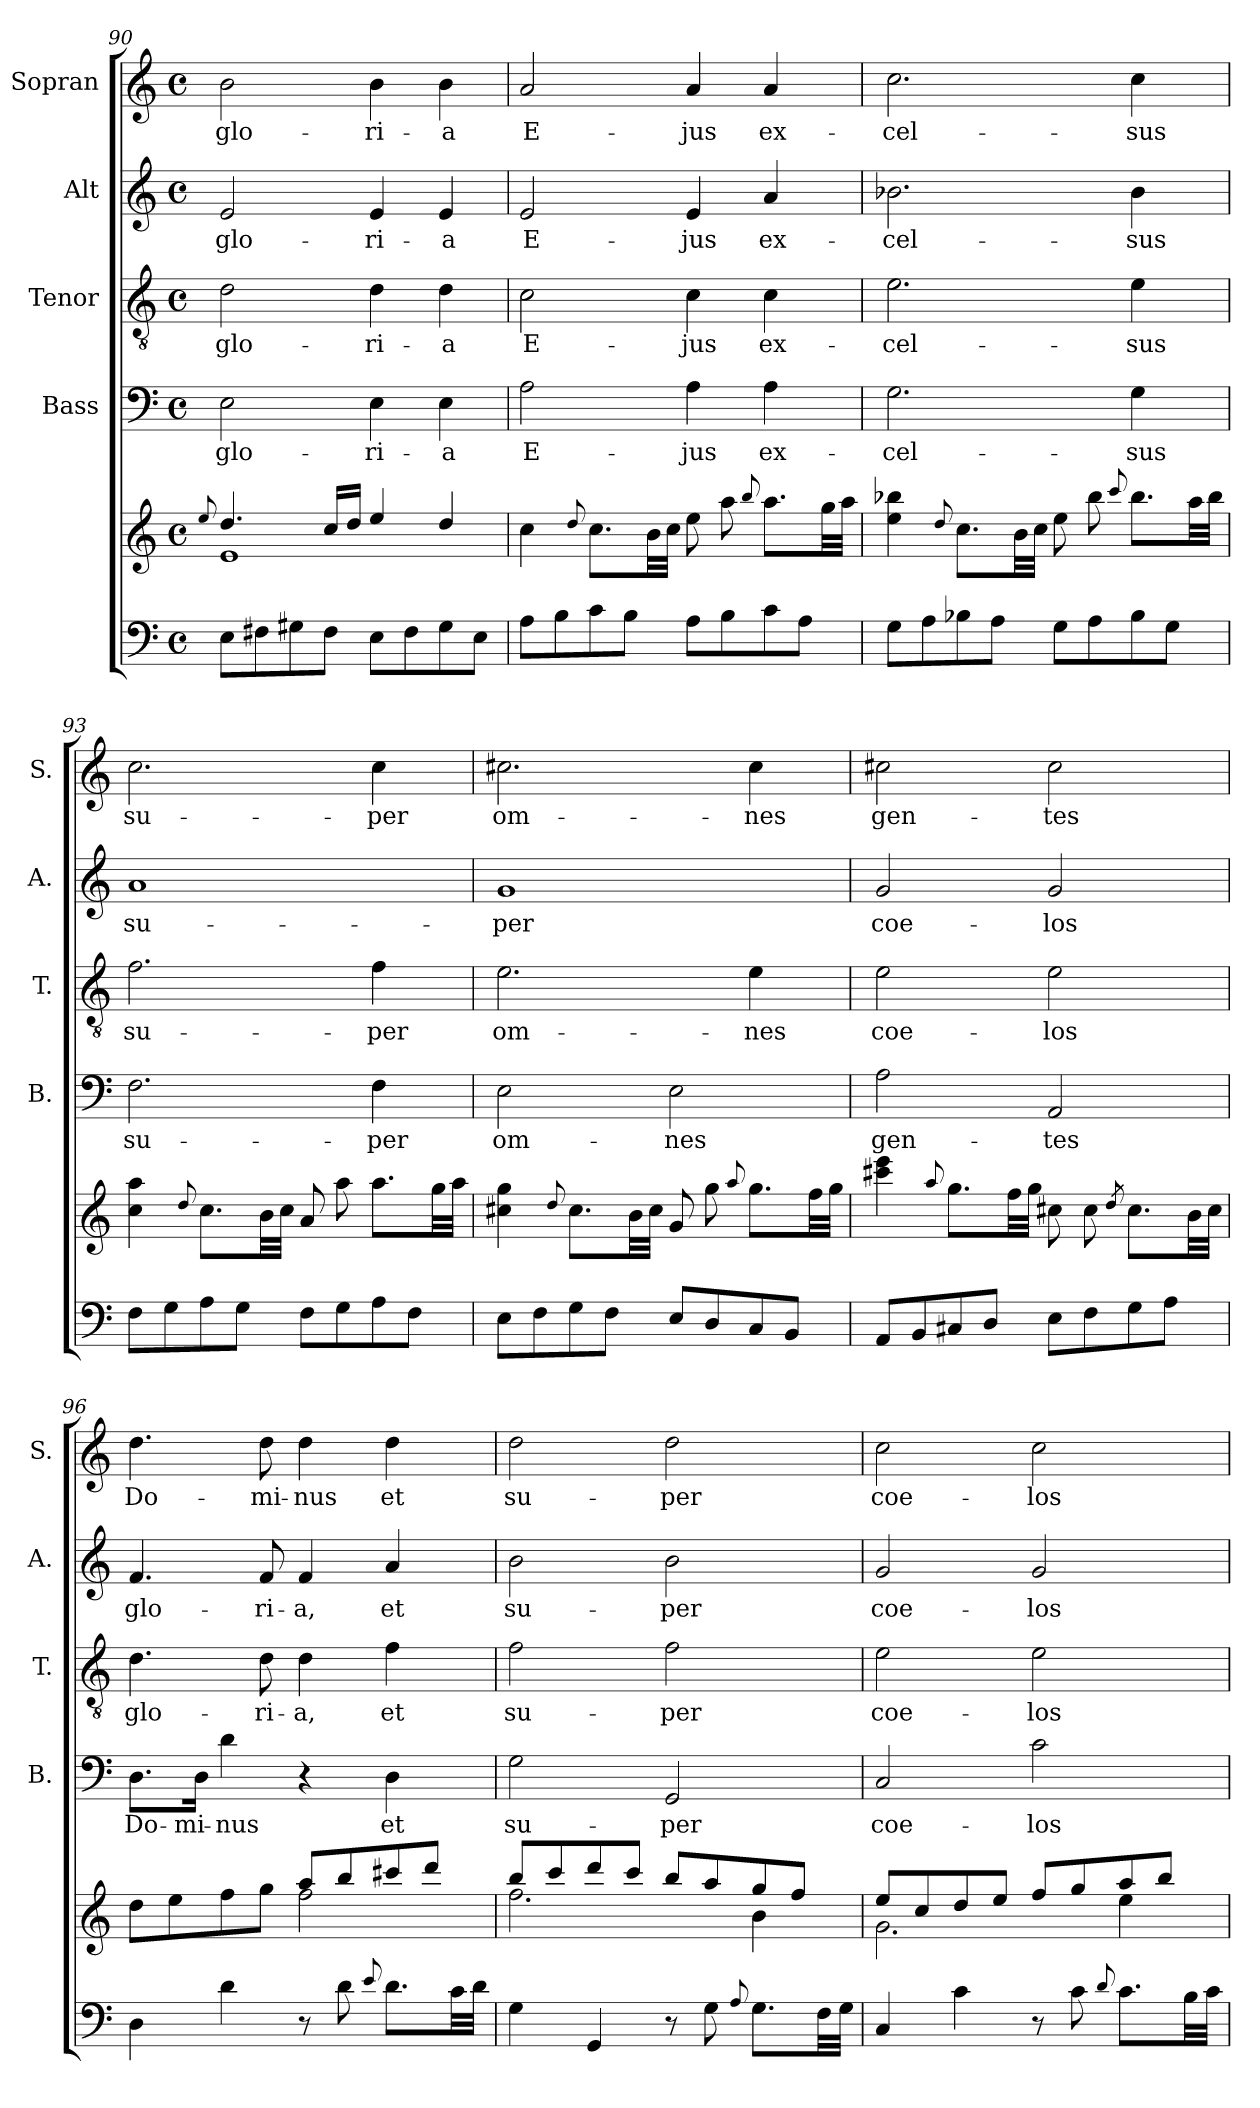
**kern	**kern	**kern	**text	**kern	**text	**kern	**text	**kern	**text
*part5	*part5	*part4	*part4	*part3	*part3	*part2	*part2	*part1	*part1
*staff6	*staff5	*staff4	*staff4	*staff3	*staff3	*staff2	*staff2	*staff1	*staff1
*	*	*I"Bass	*	*I"Tenor	*	*I"Alt	*	*I"Sopran	*
*	*	*I'B.	*	*I'T.	*	*I'A.	*	*I'S.	*
*clefF4	*clefG2	*clefF4	*	*clefGv2	*	*clefG2	*	*clefG2	*
*k[]	*k[]	*k[]	*	*k[]	*	*k[]	*	*k[]	*
*C:	*C:	*C:	*	*C:	*	*C:	*	*C:	*
*M4/4	*M4/4	*M4/4	*	*M4/4	*	*M4/4	*	*M4/4	*
*met(c)	*met(c)	*met(c)	*	*met(c)	*	*met(c)	*	*met(c)	*
=90	=90	=90	=90	=90	=90	=90	=90	=90	=90
.	8qqee/	.	.	.	.	.	.	.	.
*	*^	*	*	*	*	*	*	*	*
!	!	!	!	!LO:LY:b	!	!LO:LY:b	!	!LO:LY:b	!	!LO:LY:b
8E\L	4.dd/	1e	2E\	glo-	2d\	glo-	2e/	glo-	2b\	glo-
8F#X\	.	.	.	.	.	.	.	.	.	.
8G#X\	.	.	.	.	.	.	.	.	.	.
8F#\J	16cc/LL	.	.	.	.	.	.	.	.	.
.	16dd/JJ	.	.	.	.	.	.	.	.	.
!	!	!	!	!LO:LY:b	!	!LO:LY:b	!	!LO:LY:b	!	!LO:LY:b
8E\L	4ee/	.	4E\	-ri-	4d\	-ri-	4e/	-ri-	4b\	-ri-
8F#\	.	.	.	.	.	.	.	.	.	.
!	!	!	!	!LO:LY:b	!	!LO:LY:b	!	!LO:LY:b	!	!LO:LY:b
8G#\	4dd/	.	4E\	-a	4d\	-a	4e/	-a	4b\	-a
8E\J	.	.	.	.	.	.	.	.	.	.
*	*v	*v	*	*	*	*	*	*	*	*
!!LO:PB:g=z
=91	=91	=91	=91	=91	=91	=91	=91	=91	=91
!	!	!	!LO:LY:b	!	!LO:LY:b	!	!LO:LY:b	!	!LO:LY:b
8A\L	4cc\	2A\	E-	2c\	E-	2e/	E-	2a/	E-
8B\	.	.	.	.	.	.	.	.	.
.	8qqdd/	.	.	.	.	.	.	.	.
8c\	8.cc\L	.	.	.	.	.	.	.	.
8B\J	.	.	.	.	.	.	.	.	.
.	32b\LL	.	.	.	.	.	.	.	.
.	32cc\JJJ	.	.	.	.	.	.	.	.
!	!	!	!LO:LY:b	!	!LO:LY:b	!	!LO:LY:b	!	!LO:LY:b
8A\L	8ee\	4A\	-jus	4c\	-jus	4e/	-jus	4a/	-jus
8B\	8aa\	.	.	.	.	.	.	.	.
.	8qqbb/	.	.	.	.	.	.	.	.
!	!	!	!LO:LY:b	!	!LO:LY:b	!	!LO:LY:b	!	!LO:LY:b
8c\	8.aa\L	4A\	ex-	4c\	ex-	4a/	ex-	4a/	ex-
8A\J	.	.	.	.	.	.	.	.	.
.	32gg\LL	.	.	.	.	.	.	.	.
.	32aa\JJJ	.	.	.	.	.	.	.	.
=92	=92	=92	=92	=92	=92	=92	=92	=92	=92
!	!	!	!LO:LY:b	!	!LO:LY:b	!	!LO:LY:b	!	!LO:LY:b
8G\L	4ee\ 4bb-X\	2.G\	-cel-	2.e\	-cel-	2.b-X\	-cel-	2.cc\	-cel-
8A\	.	.	.	.	.	.	.	.	.
.	8qqdd/	.	.	.	.	.	.	.	.
8B-X\	8.cc\L	.	.	.	.	.	.	.	.
8A\J	.	.	.	.	.	.	.	.	.
.	32b\LL	.	.	.	.	.	.	.	.
.	32cc\JJJ	.	.	.	.	.	.	.	.
8G\L	8ee\	.	.	.	.	.	.	.	.
8A\	8bb-\	.	.	.	.	.	.	.	.
.	8qqccc/	.	.	.	.	.	.	.	.
!	!	!	!LO:LY:b	!	!LO:LY:b	!	!LO:LY:b	!	!LO:LY:b
8B-\	8.bb-\L	4G\	-sus	4e\	-sus	4b-\	-sus	4cc\	-sus
8G\J	.	.	.	.	.	.	.	.	.
.	32aa\LL	.	.	.	.	.	.	.	.
.	32bb-\JJJ	.	.	.	.	.	.	.	.
=93	=93	=93	=93	=93	=93	=93	=93	=93	=93
!	!	!	!LO:LY:b	!	!LO:LY:b	!	!LO:LY:b	!	!LO:LY:b
8F\L	4cc\ 4aa\	2.F\	su-	2.f\	su-	1a	su-	2.cc\	su-
8G\	.	.	.	.	.	.	.	.	.
.	8qqdd/	.	.	.	.	.	.	.	.
8A\	8.cc\L	.	.	.	.	.	.	.	.
8G\J	.	.	.	.	.	.	.	.	.
.	32b\LL	.	.	.	.	.	.	.	.
.	32cc\JJJ	.	.	.	.	.	.	.	.
8F\L	8a/	.	.	.	.	.	.	.	.
8G\	8aa\	.	.	.	.	.	.	.	.
!	!	!	!LO:LY:b	!	!LO:LY:b	!	!	!	!LO:LY:b
8A\	8.aa\L	4F\	-per	4f\	-per	.	.	4cc\	-per
8F\J	.	.	.	.	.	.	.	.	.
.	32gg\LL	.	.	.	.	.	.	.	.
.	32aa\JJJ	.	.	.	.	.	.	.	.
=94	=94	=94	=94	=94	=94	=94	=94	=94	=94
!	!	!	!LO:LY:b	!	!LO:LY:b	!	!LO:LY:b	!	!LO:LY:b
8E\L	4cc#X\ 4gg\	2E\	om-	2.e\	om-	1g	-per	2.cc#X\	om-
8F\	.	.	.	.	.	.	.	.	.
.	8qqdd/	.	.	.	.	.	.	.	.
8G\	8.cc#\L	.	.	.	.	.	.	.	.
8F\J	.	.	.	.	.	.	.	.	.
.	32b\LL	.	.	.	.	.	.	.	.
.	32cc#\JJJ	.	.	.	.	.	.	.	.
!	!	!	!LO:LY:b	!	!	!	!	!	!
8E/L	8g/	2E\	-nes	.	.	.	.	.	.
8D/	8gg\	.	.	.	.	.	.	.	.
.	8qqaa/	.	.	.	.	.	.	.	.
!	!	!	!	!	!LO:LY:b	!	!	!	!LO:LY:b
8C/	8.gg\L	.	.	4e\	-nes	.	.	4cc#\	-nes
8BB/J	.	.	.	.	.	.	.	.	.
.	32ff\LL	.	.	.	.	.	.	.	.
.	32gg\JJJ	.	.	.	.	.	.	.	.
!!LO:LB:g=z
=95	=95	=95	=95	=95	=95	=95	=95	=95	=95
!	!	!	!LO:LY:b	!	!LO:LY:b	!	!LO:LY:b	!	!LO:LY:b
8AA/L	4ccc#X\ 4eee\	2A\	gen-	2e\	coe-	2g/	coe-	2cc#X\	gen-
8BB/	.	.	.	.	.	.	.	.	.
.	8qqaa/	.	.	.	.	.	.	.	.
8C#X/	8.gg\L	.	.	.	.	.	.	.	.
8D/J	.	.	.	.	.	.	.	.	.
.	32ff\LL	.	.	.	.	.	.	.	.
.	32gg\JJJ	.	.	.	.	.	.	.	.
!	!	!	!LO:LY:b	!	!LO:LY:b	!	!LO:LY:b	!	!LO:LY:b
8E\L	8cc#X\	2AA/	-tes	2e\	-los	2g/	-los	2cc#\	-tes
8F\	8cc#\	.	.	.	.	.	.	.	.
.	8qdd/	.	.	.	.	.	.	.	.
8G\	8.cc#\L	.	.	.	.	.	.	.	.
8A\J	.	.	.	.	.	.	.	.	.
.	32b\LL	.	.	.	.	.	.	.	.
.	32cc#\JJJ	.	.	.	.	.	.	.	.
=96	=96	=96	=96	=96	=96	=96	=96	=96	=96
*	*^	*	*	*	*	*	*	*	*
!	!	!	!	!LO:LY:b	!	!LO:LY:b	!	!LO:LY:b	!	!LO:LY:b
4D\	8dd\L	2ryy	8.D\L	Do-	4.d\	glo-	4.f/	glo-	4.dd\	Do-
.	8ee\	.	.	.	.	.	.	.	.	.
!	!	!	!	!LO:LY:b	!	!	!	!	!	!
.	.	.	16D\Jk	-mi-	.	.	.	.	.	.
!	!	!	!	!LO:LY:b	!	!	!	!	!	!
4d\	8ff\	.	4d\	-nus	.	.	.	.	.	.
!	!	!	!	!	!	!LO:LY:b	!	!LO:LY:b	!	!LO:LY:b
.	8gg\J	.	.	.	8d\	-ri-	8f/	-ri-	8dd\	-mi-
!	!	!	!	!	!	!LO:LY:b	!	!LO:LY:b	!	!LO:LY:b
8r	8aa/L	2ff\	4r	.	4d\	-a,	4f/	-a,	4dd\	-nus
8d\	8bb/	.	.	.	.	.	.	.	.	.
8qqe/	.	.	.	.	.	.	.	.	.	.
!	!	!	!	!LO:LY:b	!	!LO:LY:b	!	!LO:LY:b	!	!LO:LY:b
8.d\L	8ccc#X/	.	4D\	et	4f\	et	4a/	et	4dd\	et
.	8ddd/J	.	.	.	.	.	.	.	.	.
32c\LL	.	.	.	.	.	.	.	.	.	.
32d\JJJ	.	.	.	.	.	.	.	.	.	.
=97	=97	=97	=97	=97	=97	=97	=97	=97	=97	=97
!	!	!	!	!LO:LY:b	!	!LO:LY:b	!	!LO:LY:b	!	!LO:LY:b
4G\	8bb/L	2.ff\	2G\	su-	2f\	su-	2b\	su-	2dd\	su-
.	8ccc/	.	.	.	.	.	.	.	.	.
4GG/	8ddd/	.	.	.	.	.	.	.	.	.
.	8ccc/J	.	.	.	.	.	.	.	.	.
!	!	!	!	!LO:LY:b	!	!LO:LY:b	!	!LO:LY:b	!	!LO:LY:b
8r	8bb/L	.	2GG/	-per	2f\	-per	2b\	-per	2dd\	-per
8G\	8aa/	.	.	.	.	.	.	.	.	.
8qqA/	.	.	.	.	.	.	.	.	.	.
8.G\L	8gg/	4b\	.	.	.	.	.	.	.	.
.	8ff/J	.	.	.	.	.	.	.	.	.
32F\LL	.	.	.	.	.	.	.	.	.	.
32G\JJJ	.	.	.	.	.	.	.	.	.	.
=98	=98	=98	=98	=98	=98	=98	=98	=98	=98	=98
!	!	!	!	!LO:LY:b	!	!LO:LY:b	!	!LO:LY:b	!	!LO:LY:b
4C/	8ee/L	2.g\	2C/	coe-	2e\	coe-	2g/	coe-	2cc\	coe-
.	8cc/	.	.	.	.	.	.	.	.	.
4c\	8dd/	.	.	.	.	.	.	.	.	.
.	8ee/J	.	.	.	.	.	.	.	.	.
!	!	!	!	!LO:LY:b	!	!LO:LY:b	!	!LO:LY:b	!	!LO:LY:b
8r	8ff/L	.	2c\	-los	2e\	-los	2g/	-los	2cc\	-los
8c\	8gg/	.	.	.	.	.	.	.	.	.
8qqd/	.	.	.	.	.	.	.	.	.	.
8.c\L	8aa/	4ee\	.	.	.	.	.	.	.	.
.	8bb/J	.	.	.	.	.	.	.	.	.
32B\LL	.	.	.	.	.	.	.	.	.	.
32c\JJJ	.	.	.	.	.	.	.	.	.	.
*	*v	*v	*	*	*	*	*	*	*	*
=	=	=	=	=	=	=	=	=	=
*-	*-	*-	*-	*-	*-	*-	*-	*-	*-
